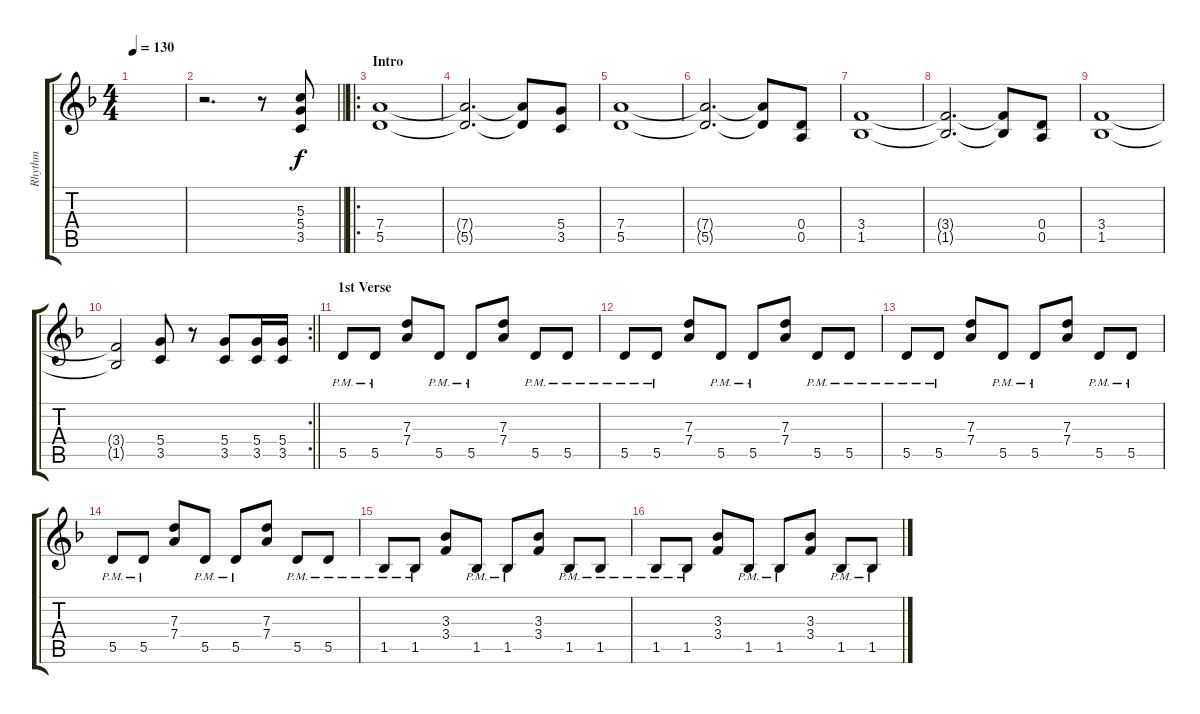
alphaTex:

\track ("Rhythm" "Rhythm") {instrument distortionguitar}
\staff {score tabs}
\tuning (E4 B3 G3 D3 A2 E2) {hide}
\ts (4 4)
\tempo 130
\clef g2
\ks dminor
|
\barLineRight lightlight
r.2{d} r.8 (5.3 5.4 3.5).8 |
\ro
\section ("" "Intro")
(7.4 5.5).1 |
(7.4{t} 5.5{t}).2{d} (7.4{t} 5.5{t}).8 (5.4 3.5).8 |
(7.4 5.5).1 |
(7.4{t} 5.5{t}).2{d} (7.4{t} 5.5{t}).8 (0.4 0.5).8 |
(3.4 1.5).1 |
(3.4{t} 1.5{t}).2{d} (3.4{t} 1.5{t}).8 (0.4 0.5).8 |
(3.4 1.5).1 |
\rc 2
\barLineRight lightlight
(3.4{t} 1.5{t}).2 (5.4 3.5).8 r.8 (5.4 3.5).8 (5.4 3.5).16 (5.4 3.5).16 |
\section ("" "1st Verse")
5.5{pm}.8 5.5{pm}.8 (7.3 7.4).8 5.5{pm}.8 5.5{pm}.8 (7.3 7.4).8 5.5{pm}.8 5.5{pm}.8 |
5.5{pm}.8 5.5{pm}.8 (7.3 7.4).8 5.5{pm}.8 5.5{pm}.8 (7.3 7.4).8 5.5{pm}.8 5.5{pm}.8 |
5.5{pm}.8 5.5{pm}.8 (7.3 7.4).8 5.5{pm}.8 5.5{pm}.8 (7.3 7.4).8 5.5{pm}.8 5.5{pm}.8 |
5.5{pm}.8 5.5{pm}.8 (7.3 7.4).8 5.5{pm}.8 5.5{pm}.8 (7.3 7.4).8 5.5{pm}.8 5.5{pm}.8 |
1.5{pm}.8 1.5{pm}.8 (3.3 3.4).8 1.5{pm}.8 1.5{pm}.8 (3.3 3.4).8 1.5{pm}.8 1.5{pm}.8 |
1.5{pm}.8 1.5{pm}.8 (3.3 3.4).8 1.5{pm}.8 1.5{pm}.8 (3.3 3.4).8 1.5{pm}.8 1.5{pm}.8
